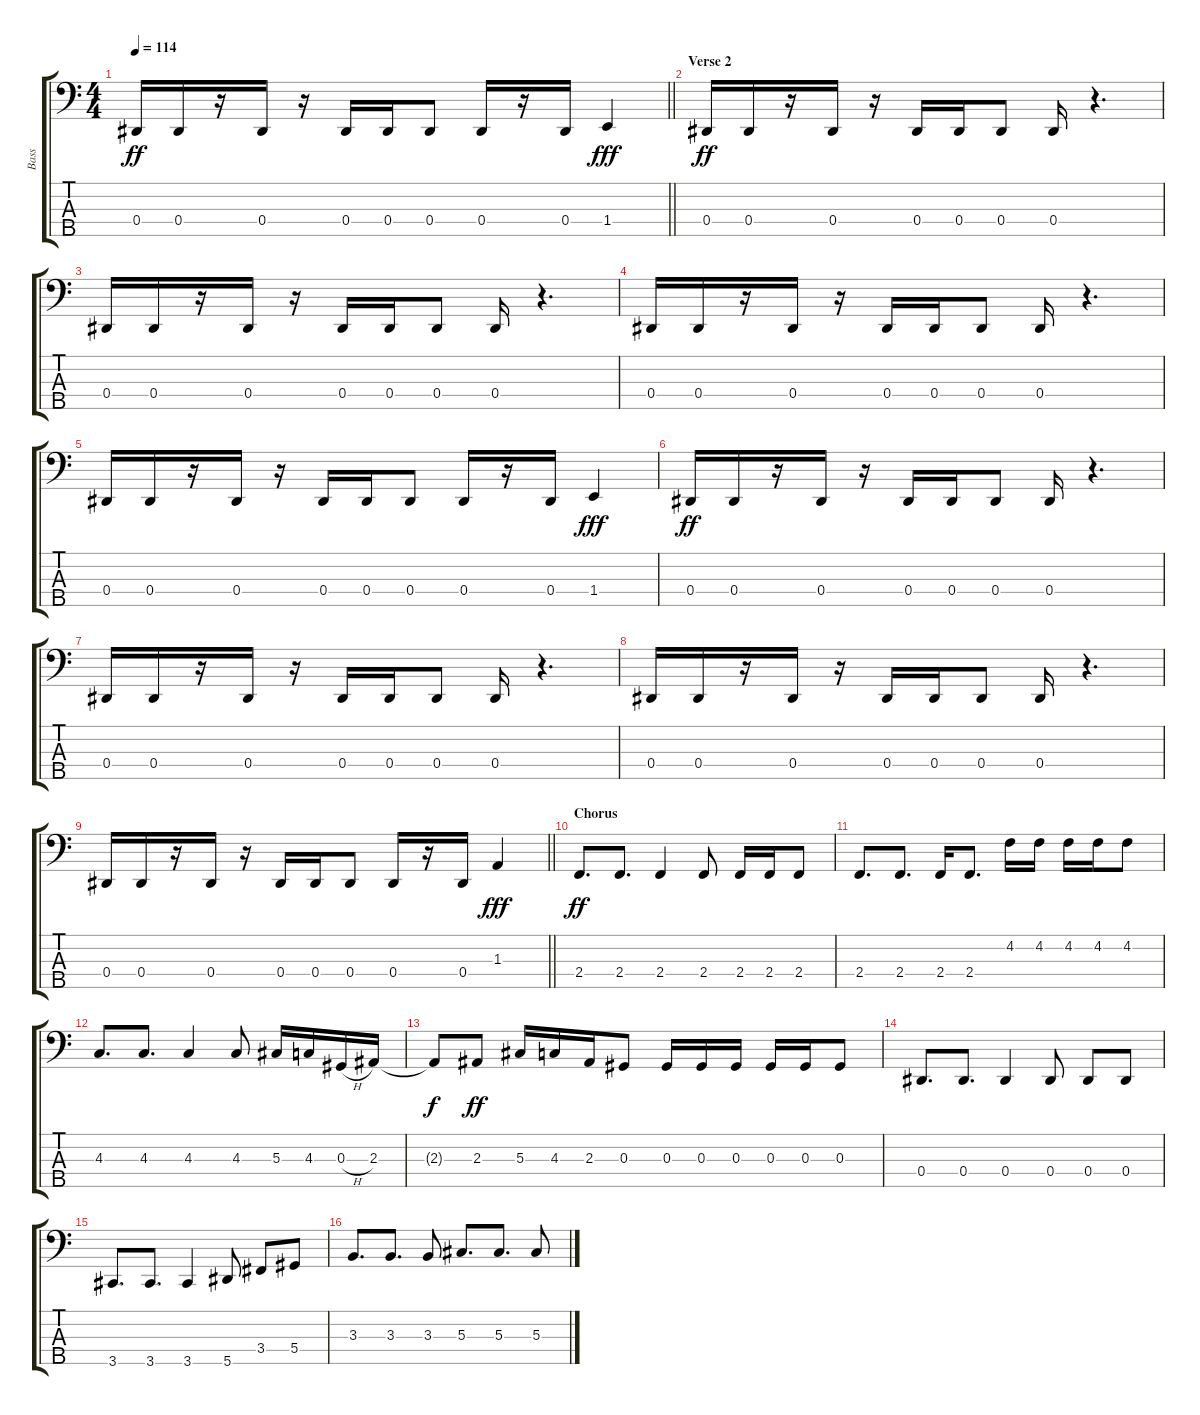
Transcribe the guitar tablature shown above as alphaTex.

\track ("Bass" "Bass") {instrument electricbasspick}
\staff {score tabs}
\tuning (Gb2 Db2 Ab1 Eb1 Bb0) {hide}
\ts (4 4)
\tempo 114
\clef f4
\barLineRight lightlight
\ks c
0.4.16{dy ff} 0.4.16 r.16 0.4.16 r.16 0.4.16 0.4.16 0.4.8 0.4.16 r.16 0.4.16 1.4.4{dy fff} |
\section ("" "Verse 2")
0.4.16{dy ff} 0.4.16 r.16 0.4.16 r.16 0.4.16 0.4.16 0.4.8 0.4.16 r.4{d} |
0.4.16 0.4.16 r.16 0.4.16 r.16 0.4.16 0.4.16 0.4.8 0.4.16 r.4{d} |
0.4.16 0.4.16 r.16 0.4.16 r.16 0.4.16 0.4.16 0.4.8 0.4.16 r.4{d} |
0.4.16 0.4.16 r.16 0.4.16 r.16 0.4.16 0.4.16 0.4.8 0.4.16 r.16 0.4.16 1.4.4{dy fff} |
0.4.16{dy ff} 0.4.16 r.16 0.4.16 r.16 0.4.16 0.4.16 0.4.8 0.4.16 r.4{d} |
0.4.16 0.4.16 r.16 0.4.16 r.16 0.4.16 0.4.16 0.4.8 0.4.16 r.4{d} |
0.4.16 0.4.16 r.16 0.4.16 r.16 0.4.16 0.4.16 0.4.8 0.4.16 r.4{d} |
\barLineRight lightlight
0.4.16 0.4.16 r.16 0.4.16 r.16 0.4.16 0.4.16 0.4.8 0.4.16 r.16 0.4.16 1.3.4{dy fff} |
\section ("" "Chorus")
2.4.8{d dy ff} 2.4.8{d} 2.4.4 2.4.8 2.4.16 2.4.16 2.4.8 |
2.4.8{d} 2.4.8{d} 2.4.16 2.4.8{d} 4.2.16 4.2.16 4.2.16 4.2.16 4.2.8 |
4.3.8{d} 4.3.8{d} 4.3.4 4.3.8 5.3.16 4.3.16 0.3{h}.16 2.3.16 |
2.3{t}.8{dy f} 2.3.8{dy ff} 5.3.16 4.3.16 2.3.16 0.3.8 0.3.16 0.3.16 0.3.16 0.3.16 0.3.16 0.3.8 |
0.4.8{d} 0.4.8{d} 0.4.4 0.4.8 0.4.8 0.4.8 |
3.5.8{d} 3.5.8{d} 3.5.4 5.5.8 3.4.8 5.4.8 |
3.3.8{d} 3.3.8{d} 3.3.8 5.3.8{d} 5.3.8{d} 5.3.8
